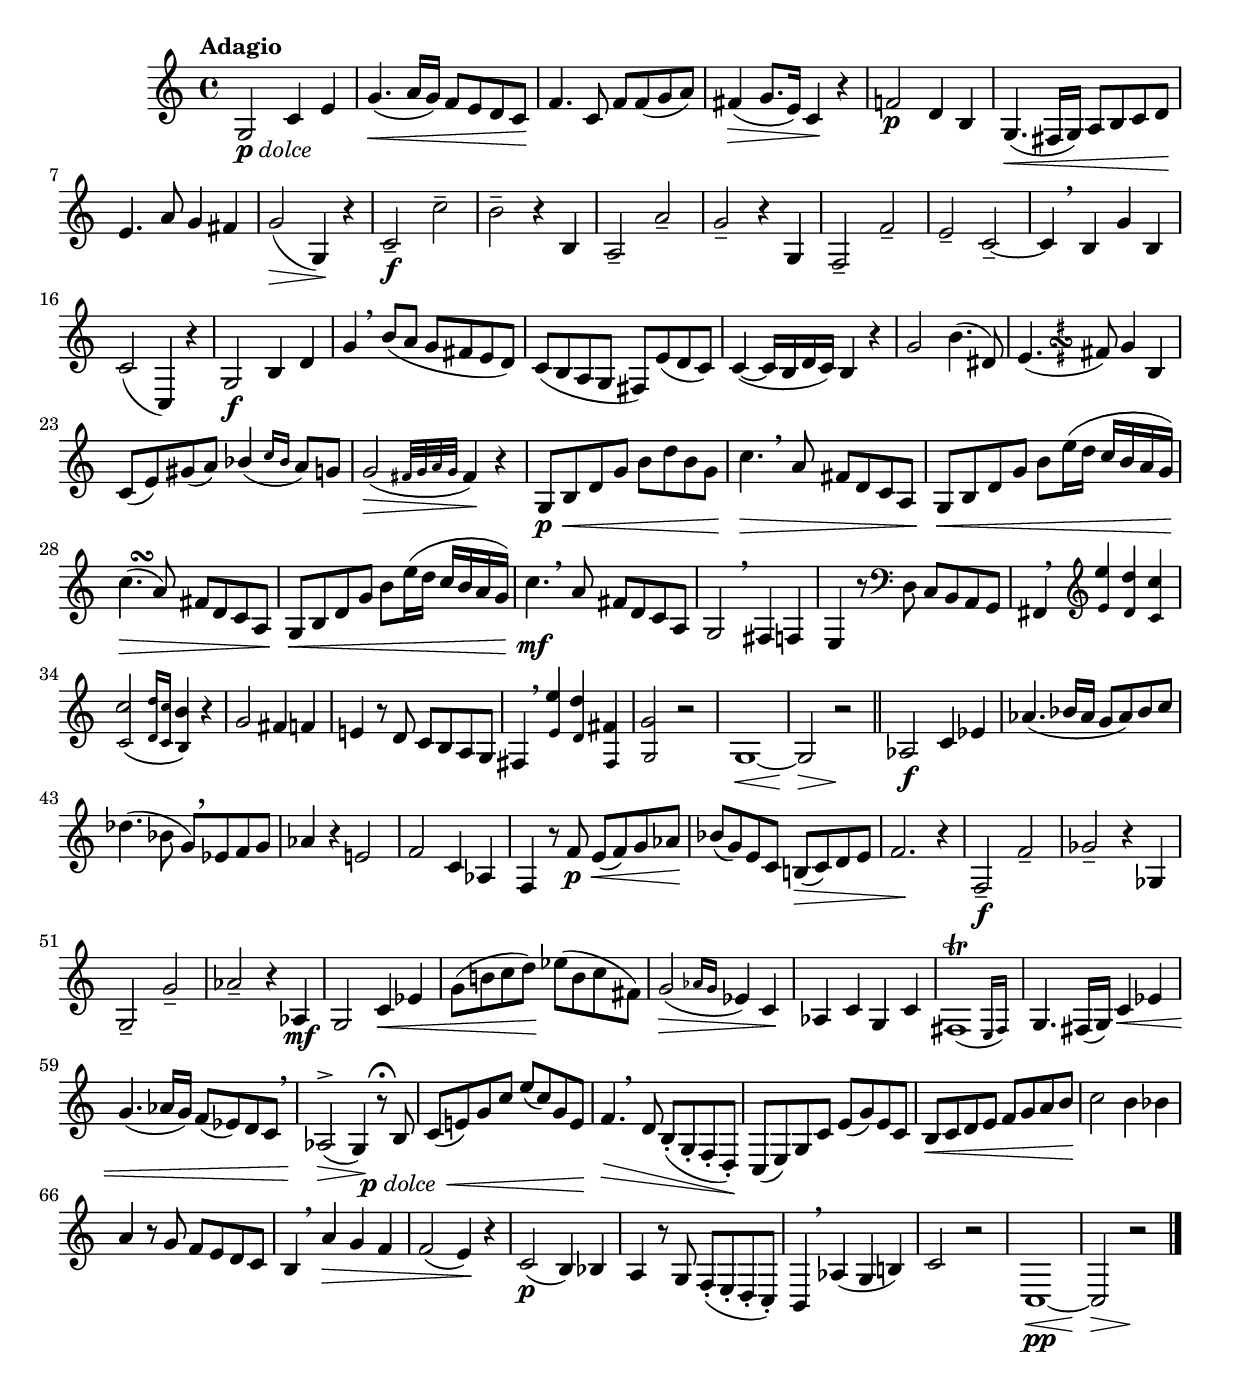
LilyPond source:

\version "2.22.0"

\include "../turn-markup.ily"
\include "settings.ily"

\relative {
  \language "english"

  \transposition f

  \tempo "Adagio"

  \key c \major
  \time 4/4

  g2_\markup { \dynamic "p" \italic "dolce" } c4 e |
  g4.( \< a16 g) f8 e d c \! |
  f4. c8 f f( g a) |
  f-sharp4( \> g8. e16) c4 \! r |
  f!2 \p d4 b |
  g4.( \< f-sharp16 g) a8 b c d \! |
  e4. a8 g4 f-sharp |
  g2( \> g,4) \! r |
  c2-- \f c'-- |
  b2-- r4 b, |
  a2-- a'-- |
  g2-- r4 g, |
  f2-- f'-- |
  e2-- c~-- |
  c4 \breathe b g' b, |
  c2( c,4) r |
  g'2 \f b4 d |
  g4 \breathe b8( a g f-sharp e d) |
  c8( b a g f-sharp) e'( d c) |
  c4~( c16 b d c) b4 r |
  g'2 b4.( d-sharp,8) |
  <<
    { e4.( f-sharp8) }
    {
      s4
      \textLengthOn
      \once \override TextScript.extra-spacing-width = #'(-0.5 . 0.5)
      \once \override TextScript.outside-staff-priority = ##f
      \once \override TextScript.Y-offset = #1
      s^#(turn-with-accidentals (markup #:sharp) (markup #:sharp))
      \textLengthOff
    }
  >> g4 b, |
  c8( e) g-sharp( a) \once \stemUp b-flat4( \grace { c16 b-flat } a8) g |
  g2( \> \grace { f-sharp32 g a g } f-sharp4) \! r |
  g,8 \p \< b d g b d b g |
  c4. \> \breathe a8 f-sharp d c a |
  g8 \< b d g b e16( d c b a g) |
  <<
    { c4.( \> a8) }
    { s4 s^\turn-markup }
  >> f-sharp8 d c a |

  % These measures are not in the 1st edition.
  g8 \< b d g b e16( d c b a g) |
  c4. \mf \breathe a8 f-sharp d c a |

  #(if (string=? bass-clef-name "bass^8") #{ \clef \bass-clef-name #})
  g2 \breathe f-sharp4 f |
  e4 r8 #(if (not (string=? bass-clef-name "bass^8")) #{ \clef \bass-clef-name #}) d c b a g |
  f-sharp4 \breathe #(if (not (string=? bass-clef-name "bass^8")) #{ \clef "treble" #}) <e''' \tweak font-size #-2 e,> <d \tweak font-size #-2 d,> <c \tweak font-size #-2 c,> |
  <c \tweak font-size #-2 c,>2( \grace { <d d,>16 <c c,> } <b \tweak font-size #-2 b,>4) r |
  g2 f-sharp4 f |
  e!4 r8 d c b a g |
  f-sharp4 \breathe <e'' \tweak font-size #-2 e,> <d \tweak font-size #-2 d,> <f-sharp, \tweak font-size #-2 f-sharp,> |
  <g \tweak font-size #-2 g,>2 r |
  g,1~ \< |
  g2 \> r \! | \bar "||"

  \clef "treble"
  a-flat2 \f c4 e-flat |
  a-flat4.( b-flat16 a-flat g8 a-flat) b-flat c |
  d-flat4.( b-flat8 g)[ \tweak Y-offset #3 \breathe e-flat f g] |
  a-flat4 r e!2 |
  f2 c4 a-flat |
  f4 r8 f' \p \< e( f) g a-flat \! |
  b-flat8( g) e c b!( \tweak to-barline ##f \> c) d e |
  f2. \! r4 |
  f,2-- \f f'-- |
  g-flat2-- r4 g-flat, |
  g2-- g'-- |
  a-flat2-- r4 a-flat, \mf |
  g2 c4 \< e-flat |
  g8( b! c d) \! e-flat( b c f-sharp,) |
  g2( \> \grace { a-flat16 g } e-flat4) c \! |
  a-flat4 c g c |
  \afterGrace f-sharp,1\trill( { \override Stem.no-stem-extend = ##f e16 f-sharp) \revert Stem.no-stem-extend } |
  g4. f-sharp16( g) c4 \< e-flat |
  g4.( a-flat16 g) f8( e-flat) d c \breathe |
  a-flat2^>( \> g4) \! r8\fermata b #(make-dynamic-script (markup #:dynamic "p" #:normal-text (#:italic "dolce"))) \< |
  c8( e!) g c e( c) g e \! |
  f4. \tweak rotation #'(-10 0 0) \> \breathe d8 b-.( g-. f-. d-.) \! |
  c8( e) g c e( g) e c |
  b8 \< c d e f g a b \! |
  c2 b4 b-flat |
  a4 r8 g f e d c |
  b4 \breathe a' \> g f |
  f2( e4) \! r |
  c2( \p b4) b-flat |
  a4 r8 g f-.( e-. d-. c-.) |
  b4 \breathe a-flat'( g b!) |
  c2 r |
  c,1~_\markup { \dynamic "pp" } \< |
  c2 \> r \! | \bar "|."
}
